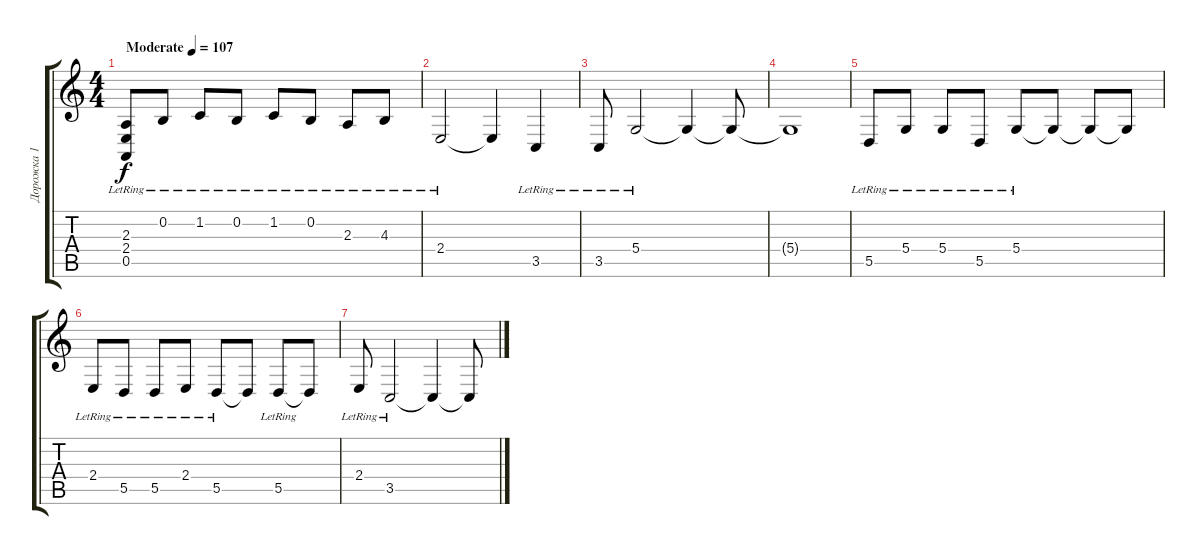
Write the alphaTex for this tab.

\track ("Дорожка 1" "Дорожка 1") {instrument electricgrandpiano}
\staff {score tabs}
\tuning (E4 B3 G3 D3 A2 E2) {hide}
\ts (4 4)
\tempo (107 "Moderate")
\clef g2
\ks c
(2.3{lr} 2.4{lr} 0.5{lr}).8{dy f instrument electricgrandpiano} 0.2{lr}.8 1.2{lr}.8 0.2{lr}.8 1.2{lr}.8 0.2{lr}.8 2.3{lr}.8 4.3{lr}.8 |
2.4{lr}.2 2.4{t}.4 3.5{lr}.4 |
3.5{lr}.8 5.4{lr}.2 5.4{t}.4 5.4{t}.8 |
5.4{t}.1 |
5.5{lr}.8 5.4{lr}.8 5.4{lr}.8 5.5{lr}.8 5.4{lr}.8 5.4{t}.8 5.4{t}.8 5.4{t}.8 |
2.4{lr}.8 5.5{lr}.8 5.5{lr}.8 2.4{lr}.8 5.5{lr}.8 5.5{t}.8 5.5{lr}.8 5.5{t}.8 |
2.4{lr}.8 3.5{lr}.2 3.5{t}.4 3.5{t}.8
